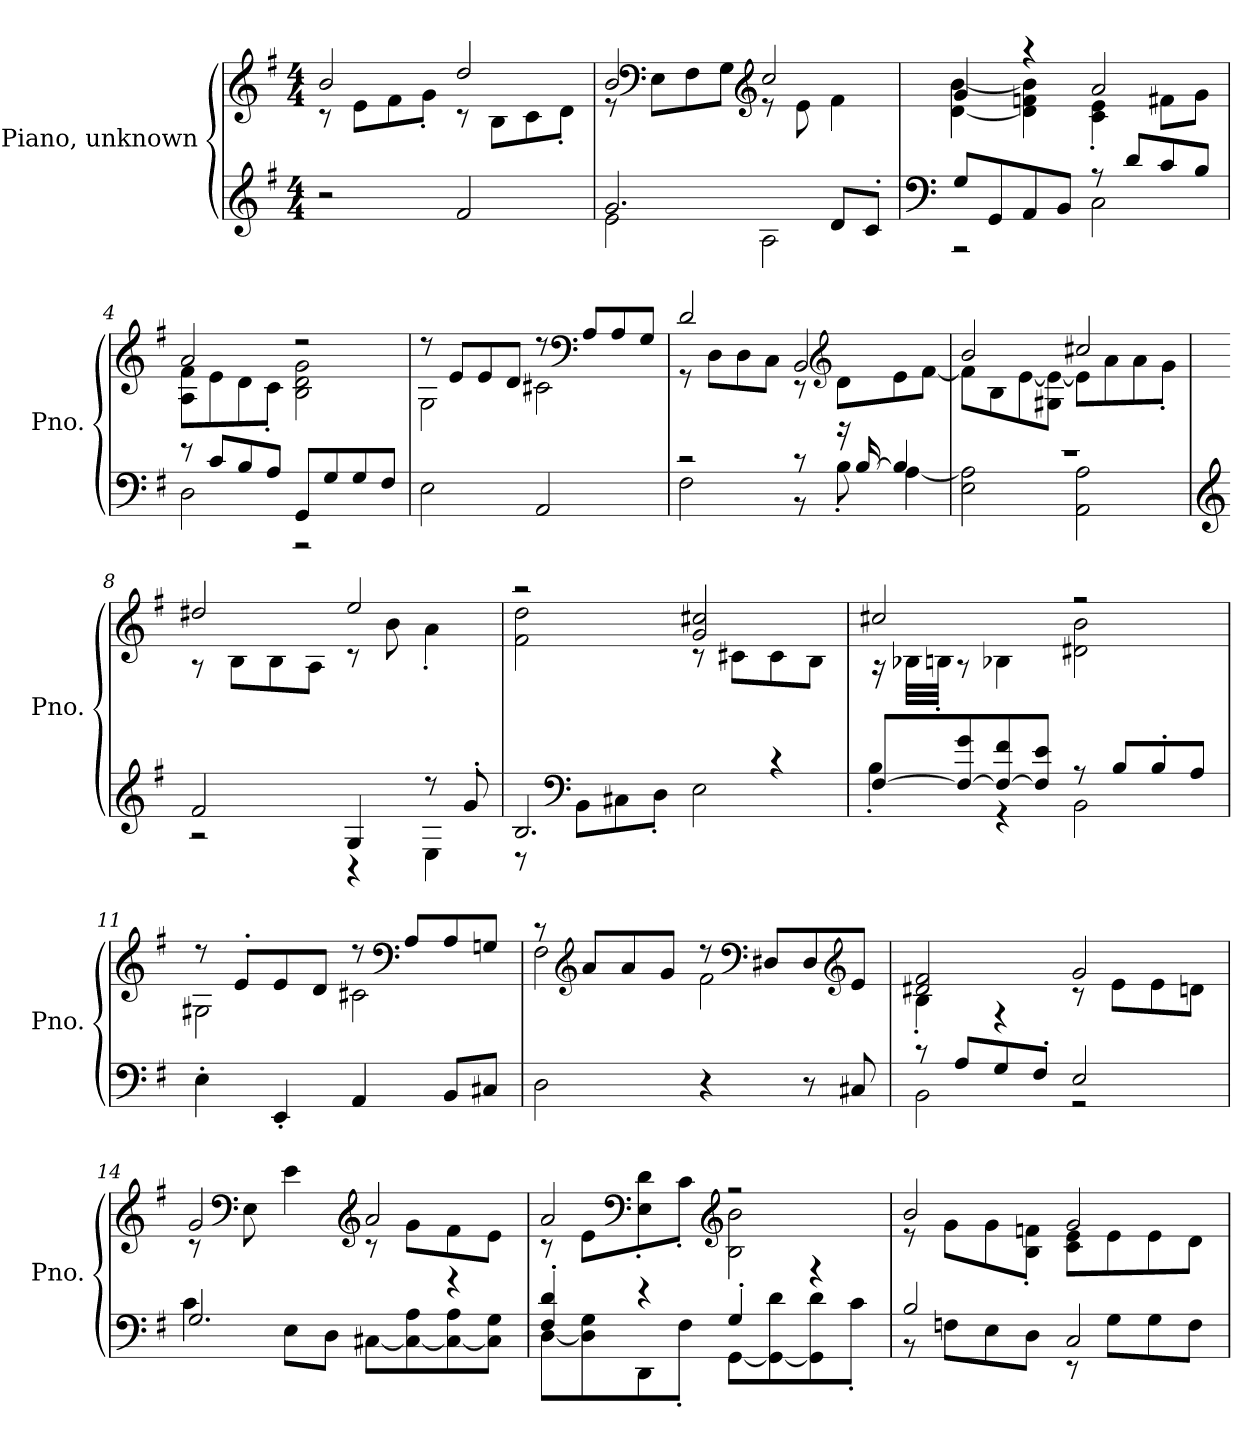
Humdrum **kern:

**kern	**kern
*part1	*part1
*staff2	*staff1
*I"Piano, unknown	*
*I'Pno.	*
*clefG2	*clefG2
*k[f#]	*k[f#]
*M4/4	*M4/4
*MM114	*MM114
=1	=1
*	*^
2r	2b/	8r
.	.	8e\L
.	.	8f#\
.	.	8g'\J
2f#/	2dd/	8r
.	.	8B\L
.	.	8c\
.	.	8d'\J
=2	=2	=2
*^	*	*
2.g/	2e\	2b/	8r
*	*	*clefF4	*
.	.	.	8E\L
.	.	.	8F#\
.	.	.	8G\J
*	*	*clefG2	*
.	2A\	2cc/	8r
.	.	.	8e\
8d/L	.	.	4f#\
8c'/J	.	.	.
=3	=3	=3	=3
*clefF4	*	*	*
8G/L	2r	4g/	[4d\ [4b\
8GG/	.	.	.
8AA/	.	4r	4d\] 4fn\ 4b\]
8BB/J	.	.	.
8r	2C\	2a/	4c\' 4e\'
8d/L	.	.	.
8c/	.	.	8f#X\L
8B/J	.	.	8g\J
=4	=4	=4	=4
8r	2D\	2a/	8A\ 8f#\L
8c/L	.	.	8e\
8B/	.	.	8d\
8A/J	.	.	8c'\J
8GG/L	2r	2r	2B\ 2d\ 2g\
8G/	.	.	.
8G/	.	.	.
8F#/J	.	.	.
*v	*v	*	*
!!LO:LB:g=z	!!
=5	=5	=5
2E\	8r	2G\
.	8e/L	.
.	8e/	.
.	8d/J	.
2AA/	8r	2c#X\
*	*clefF4	*
.	8A/L	.
.	8A/	.
.	8G/J	.
=6	=6	=6
*^	*	*
2r	2F#\	2d/	8r
.	.	.	8D\L
.	.	.	8D\
.	.	.	8C\J
8r	8r	2BB/	8r
*	*	*clefG2	*
16r	8B'\	.	8d\L
[16B/	.	.	.
4B/]	[4A\	.	8e\
.	.	.	[8f#\J
=7	=7	=7	=7
1r	2E\ 2A\]	2b/	8f#\L]
.	.	.	8B\
.	.	.	[8e\
.	.	.	8G#X\ 8e\_J
.	2AA\ 2A\	2cc#X/	8e\L]
.	.	.	8a\
.	.	.	8a\
.	.	.	8g'\J
=8	=8	=8	=8
*clefG2	*	*	*
2f#/	2r	2dd#X/	8r
.	.	.	8B\L
.	.	.	8B\
.	.	.	8A\J
4G/	4r	2ee/	8r
.	.	.	8b\
8r	4E\	.	4a'\
8g'/	.	.	.
!!LO:LB:g=z	!!
=9	=9	=9	=9
2.B/	8r	2r	2f#\ 2dd\
*clefF4	*	*	*
.	8BB\L	.	.
.	8C#X\	.	.
.	8D'\J	.	.
.	2E\	2g/ 2cc#X/	8r
.	.	.	8c#X\L
4r	.	.	8c#\
.	.	.	8B\J
=10	=10	=10	=10
[8F#/L	4B'\	2cc#X/	16r
.	.	.	32B-X\LLL
.	.	.	32Bn'\JJJ
8F#/_ 8g/	.	.	8r
8F#/_ 8f#/	4r	.	4B-X\
8F#/] 8e/J	.	.	.
8r	2BB\	2r	2d#X\ 2b\
8B/L	.	.	.
8B'/	.	.	.
8A/J	.	.	.
*v	*v	*	*
=11	=11	=11
4E'\	8r	2G#X\
.	8e'/L	.
4EE'/	8e/	.
.	8d/J	.
4AA/	8r	2c#X\
*	*clefF4	*
.	8A/L	.
8BB/L	8A/	.
8C#X/J	8Gn/J	.
!!LO:LB:g=z	!!
=12	=12	=12
2D\	8r	2F#\
*	*clefG2	*
.	8a/L	.
.	8a/	.
.	8g/J	.
4r	8r	2f#\
*	*clefF4	*
.	8D#X/L	.
8r	8D#/	.
*	*clefG2	*
8C#X/	8e/J	.
=13	=13	=13
*^	*	*
8r	2BB\	2d#X/ 2f#/	4B'\
8A/L	.	.	.
8G/	.	.	4r
8F#'/J	.	.	.
2E/	2r	2g/	8r
.	.	.	8e\L
.	.	.	8e\
.	.	.	8dn\J
=14	=14	=14	=14
2.G/	4c\	2g/	8r
*	*	*clefF4	*
.	.	.	8E\
.	8E\L	.	4e\
.	8D\J	.	.
*	*	*clefG2	*
.	[8C#X\L	2a/	8r
.	8C#\_ 8A\	.	8g\L
4r	8C#\_ 8A\	.	8f#\
.	8C#\] 8G\J	.	8e\J
!!LO:LB:g=z	!!
=15	=15	=15	=15
4F#/' 4d/'	[8D\L	2a/	8r
.	8D\] 8G\	.	8e\L
*	*	*clefF4	*
4r	8DD\	.	8E\' 8d\'
.	8F#'\J	.	8c'\J
*	*	*clefG2	*
4G'/	[8GG\L	2r	2B\ 2b\
.	8GG\_ 8d\	.	.
4r	8GG\] 8d\	.	.
.	8c'\J	.	.
=16	=16	=16	=16
2B/	8r	2b/	8r
.	8Fn\L	.	8g\L
.	8E\	.	8g\
.	8D\J	.	8B\' 8fn\'J
2C/	8r	2g/	8c\ 8e\L
.	8G\L	.	8e\
.	8G\	.	8e\
.	8F\J	.	8d\J
*v	*v	*	*
*	*v	*v
=	=
*-	*-
